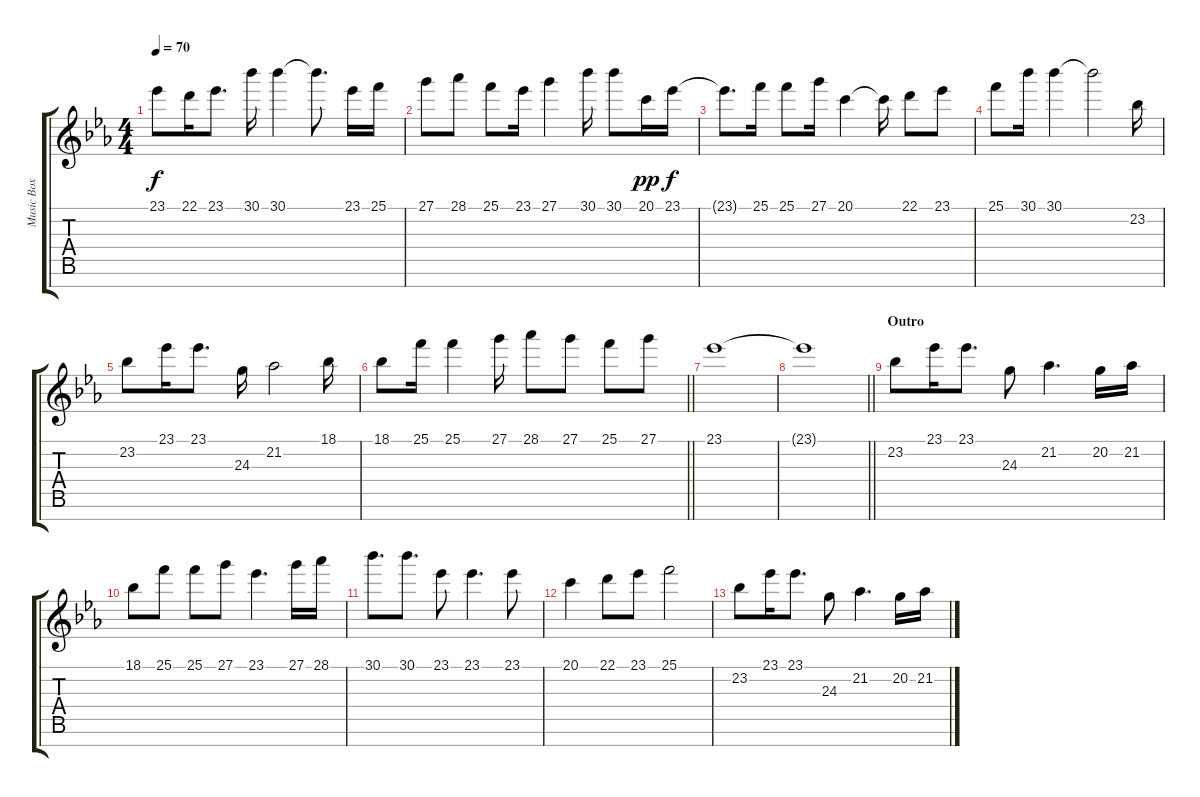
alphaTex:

\track ("Music Box 1" "Music Box ") {instrument musicbox}
\staff {score tabs}
\tuning (E4 B3 G3 D3 A2 E2 B1) {hide}
\ts (4 4)
\tempo 70
\clef g2
\ks eb
23.1.8{dy f} 22.1.16 23.1.8{d} 30.1.16 30.1.4 30.1{t}.8{d} 23.1.16 25.1.16 |
27.1.8 28.1.8 25.1.8 23.1.16 27.1.4 30.1.16 30.1.8 20.1.16{dy pp} 23.1.16{dy f} |
23.1{t}.8{d} 25.1.16 25.1.8 27.1.16 20.1.4 20.1{t}.16 22.1.8 23.1.8 |
25.1.8 30.1.16 30.1.4 30.1{t}.2 23.2.16 |
23.2.8 23.1.16 23.1.8{d} 24.3.16 21.2.2 18.1.16 |
\barLineRight lightlight
18.1.8 25.1.16 25.1.4 27.1.16 28.1.8 27.1.8 25.1.8 27.1.8 |
23.1.1 |
\barLineRight lightlight
23.1{t}.1 |
\section ("" "Outro")
23.2.8 23.1.16 23.1.8{d} 24.3.8 21.2.4{d} 20.2.16 21.2.16 |
18.1.8{volume 0} 25.1.8 25.1.8 27.1.8 23.1.4{d} 27.1.16 28.1.16 |
30.1.8{d} 30.1.8{d} 23.1.8 23.1.4{d} 23.1.8 |
20.1.4 22.1.8 23.1.8 25.1.2 |
23.2.8 23.1.16 23.1.8{d} 24.3.8 21.2.4{d} 20.2.16 21.2.16
